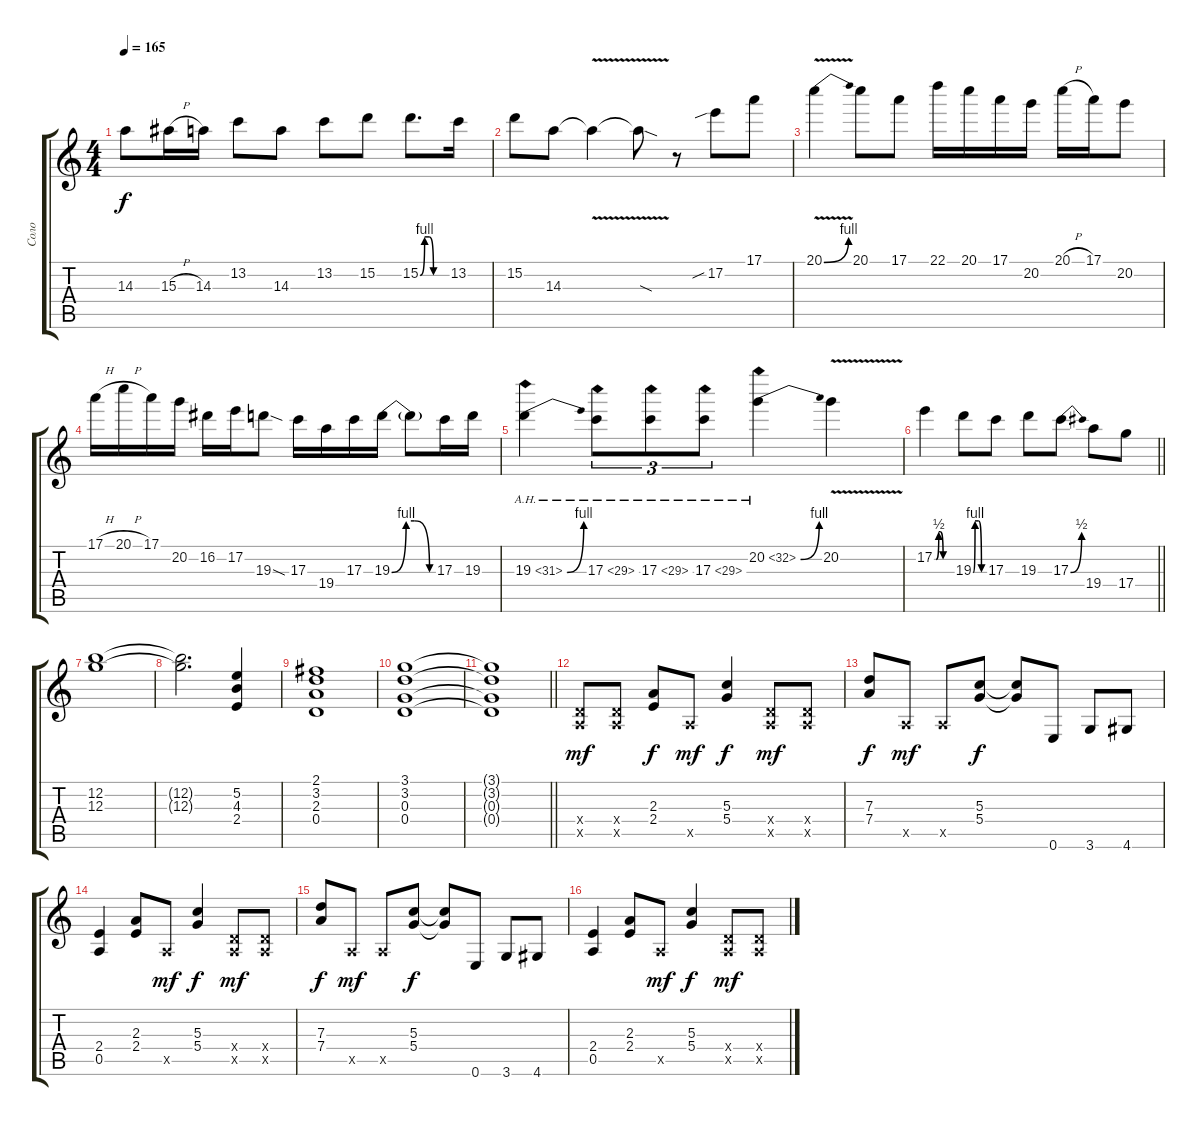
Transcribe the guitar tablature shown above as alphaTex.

\track ("Соло" "Соло") {instrument distortionguitar}
\staff {score tabs}
\tuning (E4 B3 G3 D3 A2 E2) {hide}
\ts (4 4)
\tempo 165
\clef g2
\ks c
14.3.8{dy f} 15.3{h}.16 14.3.16 13.2.8 14.3.8 13.2.8 15.2.8 15.2{be (custom 0 0 10 4 20 4 30 0 60 0)}.8{d} 13.2.16 |
15.2.8 14.3.8 14.3{v t}.4 14.3{sod t}.8 r.8 17.2{sib}.8 17.1.8 |
20.1{be (bend 0 0 60 4) v}.4 20.1.8 17.1.8 22.1.16 20.1.16 17.1.16 20.2.16 20.1{h}.16 17.1.16 20.2.8 |
17.1{h}.16 20.1{h}.16 17.1.16 20.2.16 16.2.16 17.2.16 19.3{sod}.8 17.3.16 19.4.16 17.3.16 19.3{be (custom 0 0 19 4 30 4 50 0 60 0)}.16 19.3{t}.8 17.3.16 19.3.16 |
19.3{be (bend 0 0 60 4) ah 12}.4 17.3{ah 12}.8{tu (3 2)} 17.3{ah 12}.8{tu (3 2)} 17.3{ah 12}.8{tu (3 2)} 20.2{be (bend 0 0 60 4) ah 12}.4 20.2{v}.4 |
\barLineRight lightlight
17.2{be (custom 0 0 6 0 15 2 20 2 30 0 60 0)}.4 19.3{be (custom 0 0 10 4 30 4 45 0 60 0)}.8 17.3.8 19.3.8 17.3{be (bend 0 0 60 2)}.8 19.4.8 17.4.8 |
(12.2 12.3).1 |
(12.2{t} 12.3{t}).2{d} (5.2 4.3 2.4).4 |
(2.1 3.2 2.3 0.4).1 |
(3.1 3.2 0.3 0.4).1 |
\barLineRight lightlight
(3.1{t} 3.2{t} 0.3{t} 0.4{t}).1 |
(0.4{x} 0.5{x}).8{dy mf} (0.4{x} 0.5{x}).8 (2.3 2.4).8{dy f} 0.5{x}.8{dy mf} (5.3 5.4).4{dy f} (0.4{x} 0.5{x}).8{dy mf} (0.4{x} 0.5{x}).8 |
(7.3 7.4).8{dy f} 0.5{x}.8{dy mf} 0.5{x}.8 (5.3 5.4).8{dy f} (5.3{t} 5.4{t}).8 0.6.8 3.6.8 4.6.8 |
(2.4 0.5).4 (2.3 2.4).8 0.5{x}.8{dy mf} (5.3 5.4).4{dy f} (0.4{x} 0.5{x}).8{dy mf} (0.4{x} 0.5{x}).8 |
(7.3 7.4).8{dy f} 0.5{x}.8{dy mf} 0.5{x}.8 (5.3 5.4).8{dy f} (5.3{t} 5.4{t}).8 0.6.8 3.6.8 4.6.8 |
(2.4 0.5).4 (2.3 2.4).8 0.5{x}.8{dy mf} (5.3 5.4).4{dy f} (0.4{x} 0.5{x}).8{dy mf} (0.4{x} 0.5{x}).8
